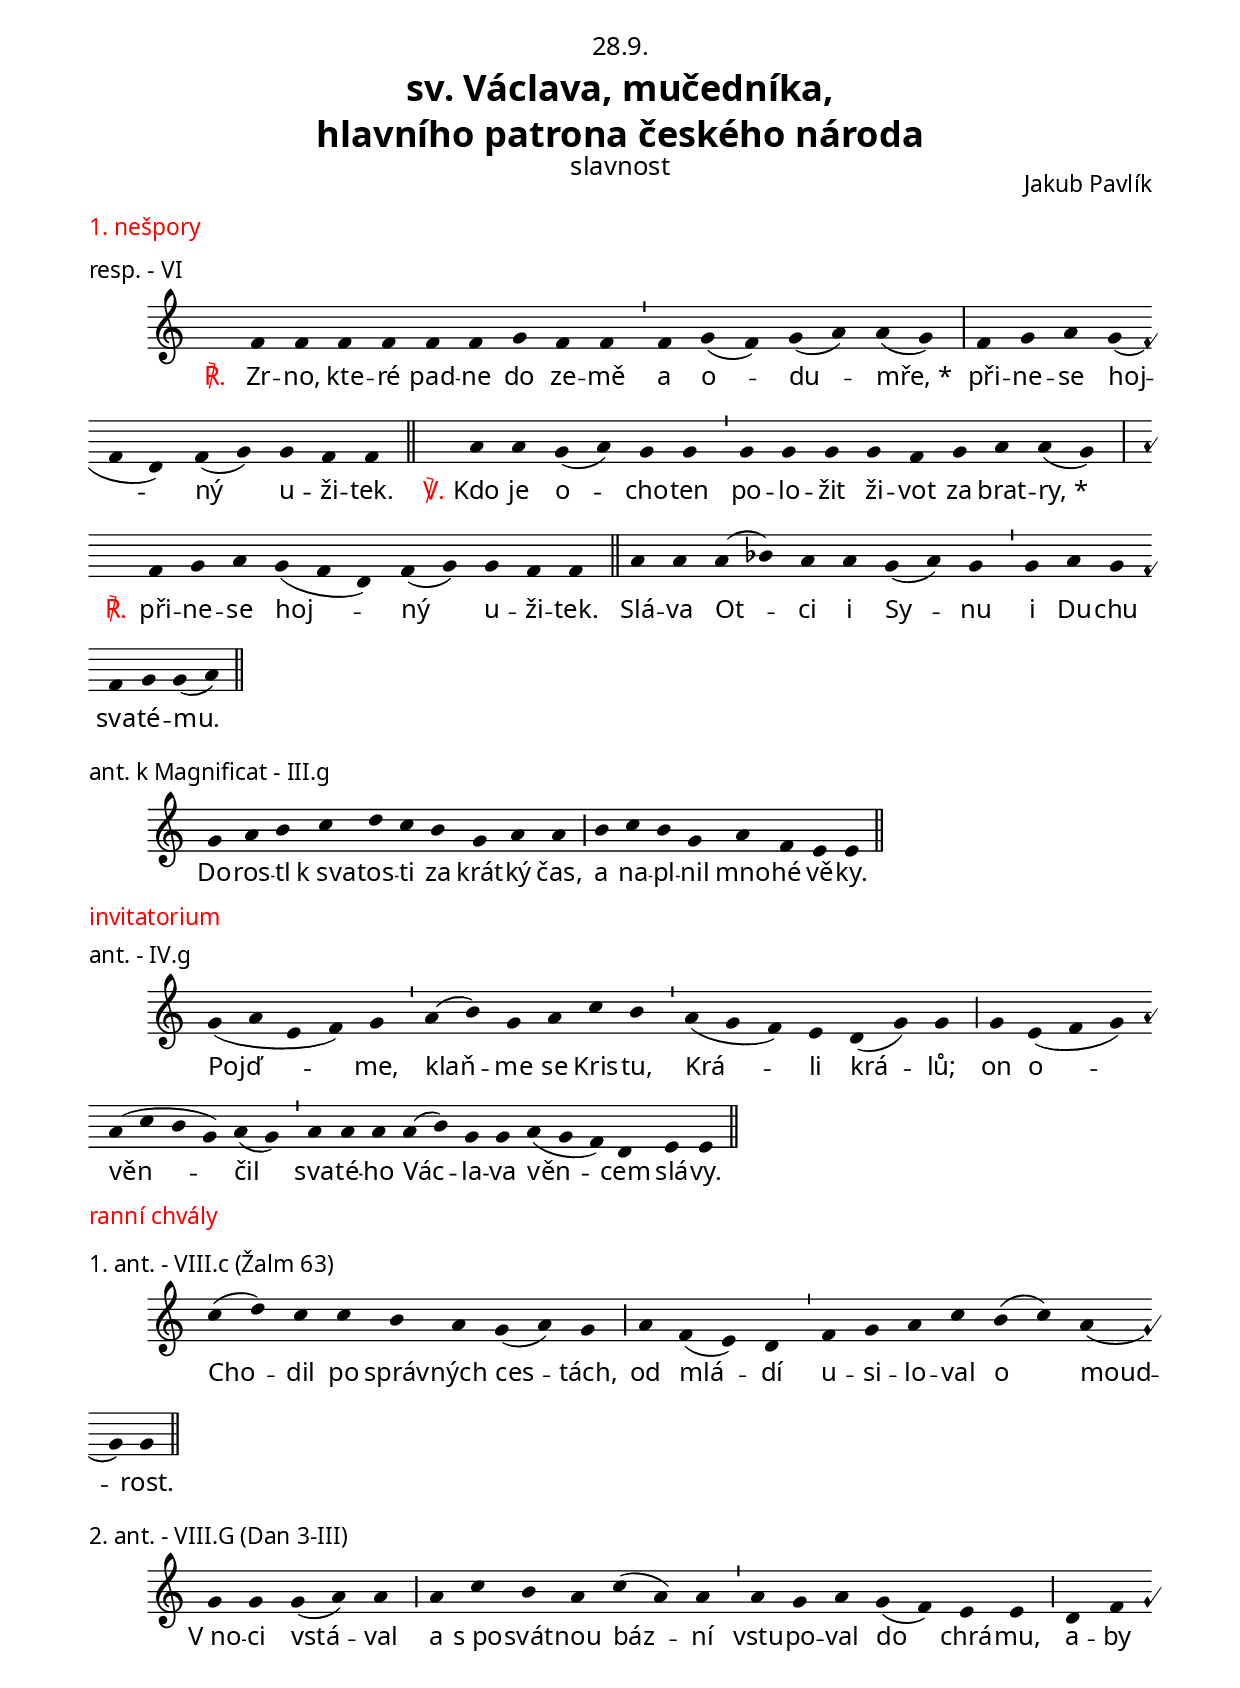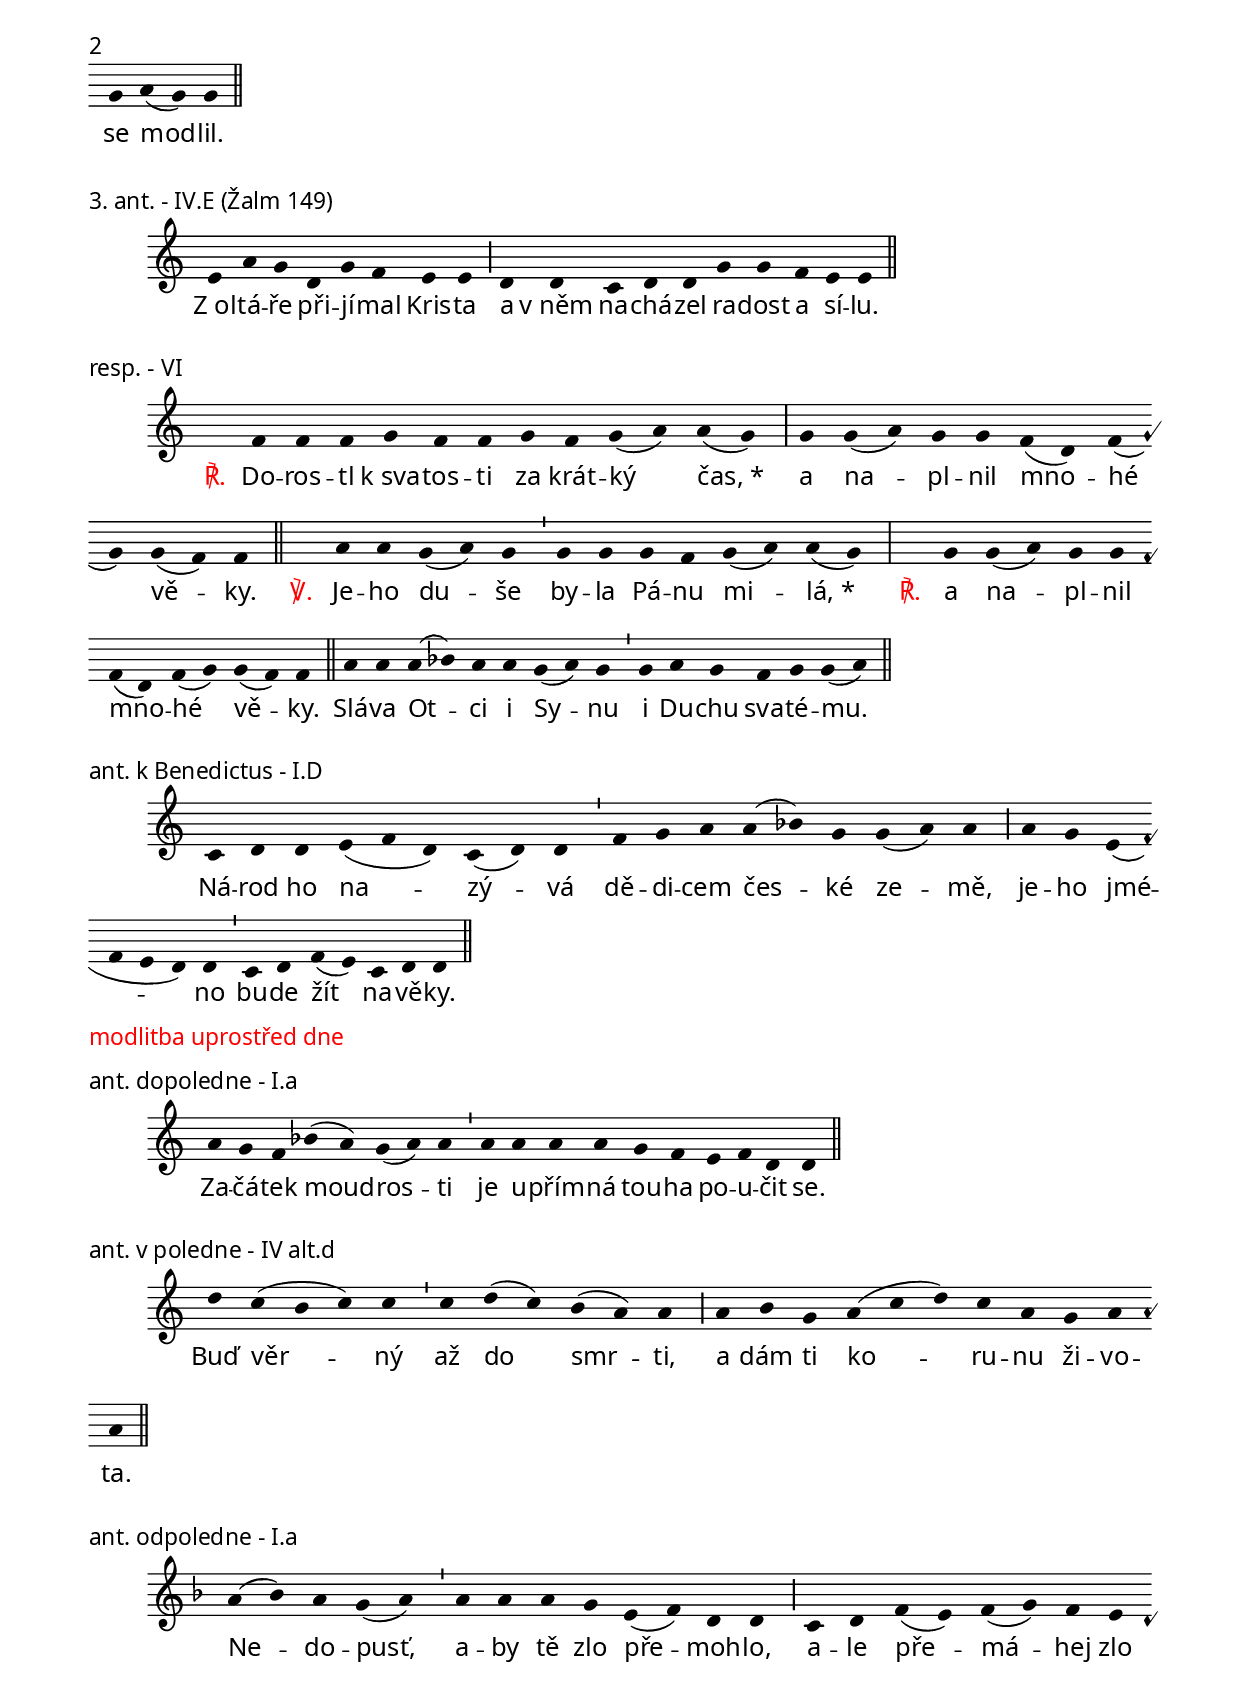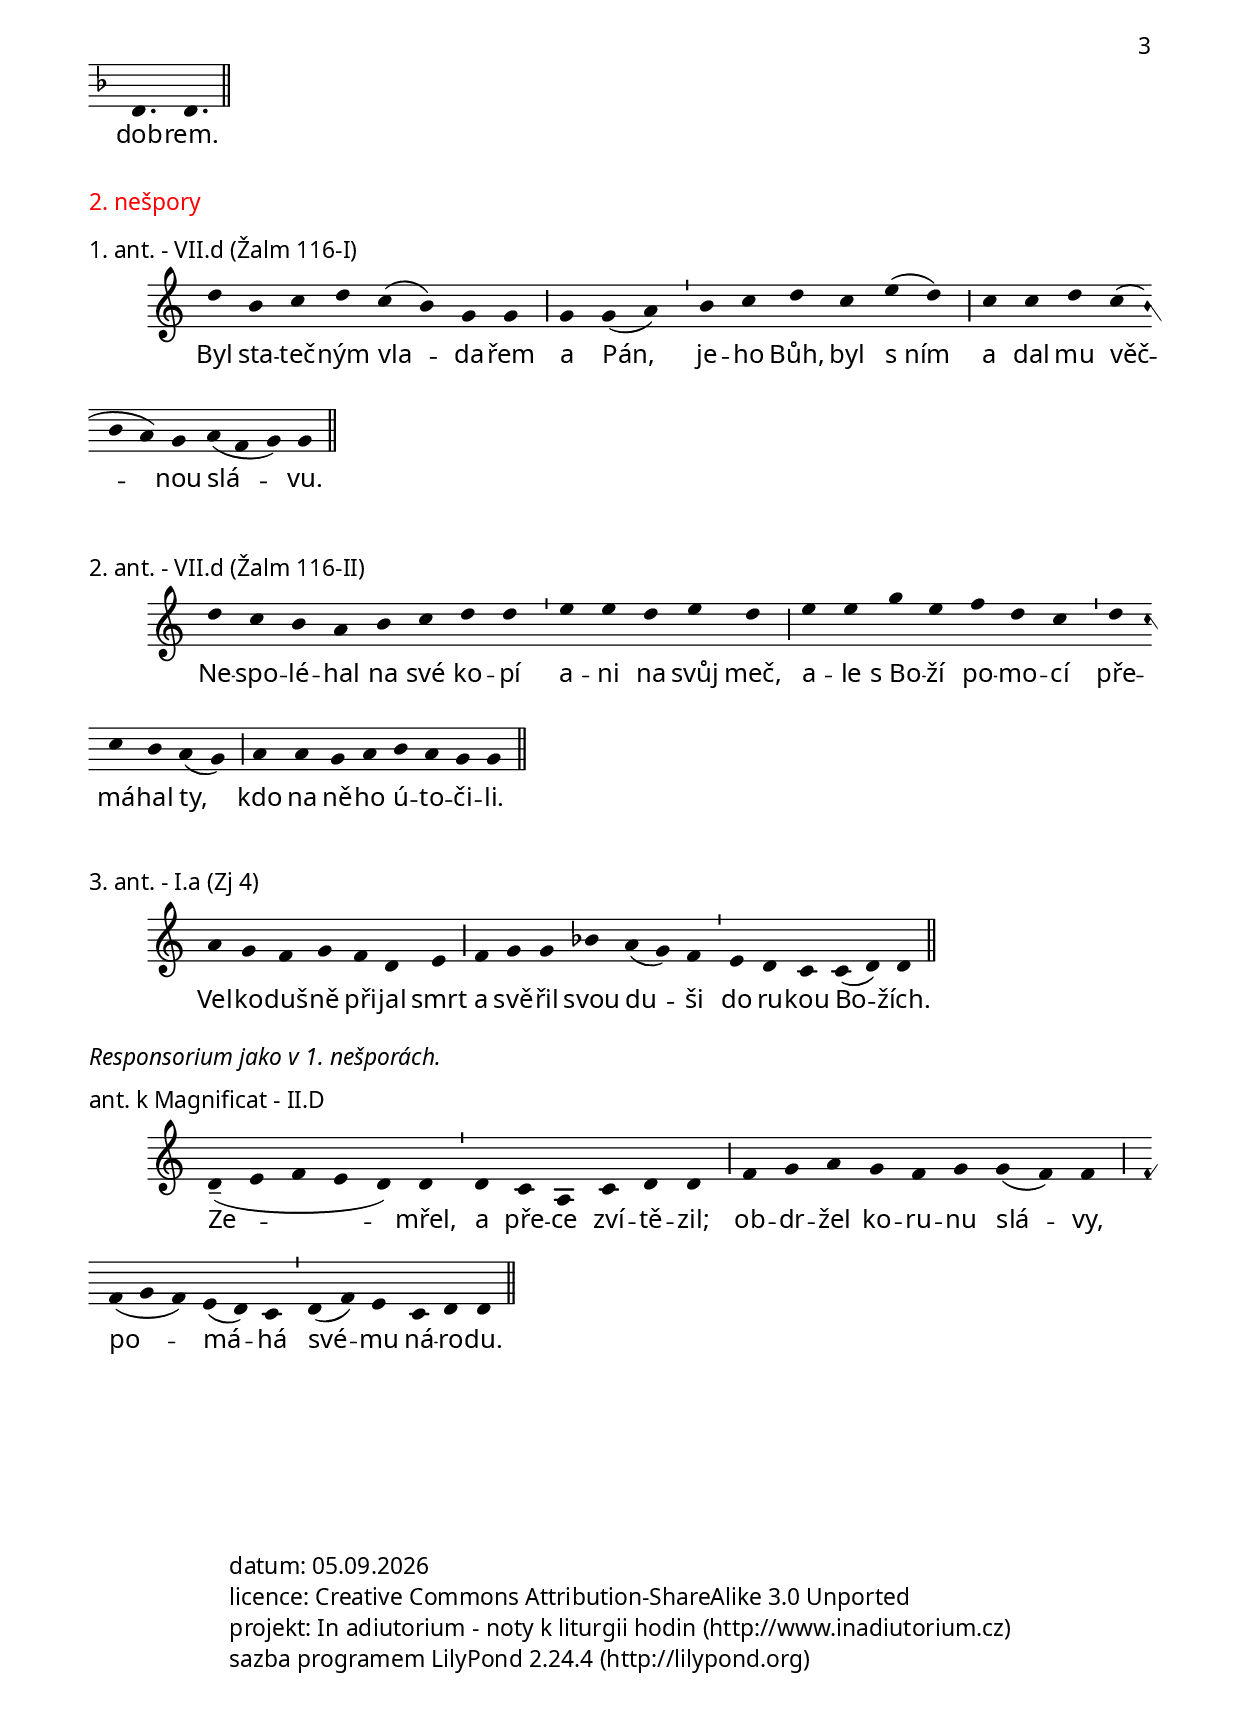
\version "2.15.40"

\include "../spolecne.ly"
\include "../dilyresponsorii.ly"

\header {
  title = \markup\titleSvatek
            \center-column{ "sv. Václava, mučedníka,"
            "hlavního patrona českého národa" }
            slavnost
            28.9.
  composer = "Jakub Pavlík"
}

\markup {\nadpisHodinka {"1. nešpory"}}

\score {
  \relative c' {
    \choralniRezim

    % R
    \neviditelna f
    f4 f f f f f g f f \barMin f g( f) g( a) a( g) \barMax
    f g a g( f d) f( g) g f f \barFinalis
    % V
    \neviditelna a
    a4 a g( a) g g \barMin g g g g f g a a( g) \barMax
    % R
    \neviditelna a
    f g a g( f d) f( g) g f f \barFinalis
    % Slava
    \respVIdoxologie \barFinalis
  }
  \addlyrics {
    \Response Zr -- no, kte -- ré pad -- ne do ze -- mě a o -- du -- mře,_*
    při -- ne -- se hoj -- ný u -- ži -- tek.
    \Verse Kdo je o -- cho -- ten po -- lo -- žit ži -- vot za brat -- ry,_*
    \Response při -- ne -- se hoj -- ný u -- ži -- tek.
    \textRespDoxologie
  }
  \header {
    quid = "resp."
    modus = "VI"
    id = "1ne-r"
    piece = \markup {\sestavTitulekResp}
  }
}

\score {
  \relative c'' {
    \choralniRezim
    g4 a b c d c b g a a \barMaior
    b c b g a f e e \barFinalis
  }
  \addlyrics {
    Do -- ros -- tl k_sva -- tos -- ti za krát -- ký čas,
    a na -- pl -- nil mno -- hé vě -- ky.
  }
  \header {
    quid = "ant. k Magnificat"
    modus = "III"
    differentia = "g"
    psalmus = ""
    id = "1ne-amag"
    piece = \markup {\sestavTitulekBezZalmu}
  }
}

\markup {\nadpisHodinka {"invitatorium"}}

\score {
  \relative c'' {
    \choralniRezim
    g4( a e f) g \barMin
    a( b) g a c b \barMin
    a( g f) e d( g) g \barMaior
    g e( f g) a( c b g) a( g) \barMin
    a a a a( b) g g a( g f) d e e \barFinalis
  }
  \addlyrics {
    Pojď -- me,
    klaň -- me se Kris -- tu,
    Krá -- li krá -- lů;
    on o -- věn -- čil
    sva -- té -- ho Vác -- la -- va
    věn -- cem slá -- vy.
  }
  \header {
    quid = "ant."
    modus = "IV"
    differentia = "g"
    psalmus = ""
    id = "invit"
    piece = \markup {\sestavTitulekBezZalmu}
  }
}

\markup {\nadpisHodinka {"ranní chvály"}}

\score {
  \relative c'' {
    \choralniRezim
    c4( d) c c b a g( a) g \barMaior
    a f( e) d \barMin f g a c b( c) a( g) g \barFinalis
  }
  \addlyrics {
    Cho -- dil po správ -- ných ces -- tách,
    od mlá -- dí u -- si -- lo -- val o moud -- rost.
  }
  \header {
    quid = "1. ant."
    modus = "VIII"
    differentia = "c"
    psalmus = "Žalm 63"
    id = "rch-a1"
    piece = \markup {\sestavTitulek}
  }
}

\score {
  \relative c'' {
    \choralniRezim
    g4 g g( a) a \barMaior
    a c b a c( a) a \barMin
    a g a g( f) e e \barMaior
    d f g a( g) g \barFinalis
  }
  \addlyrics {
    V_no -- ci vstá -- val
    a s_po -- svát -- nou báz -- ní
    vstu -- po -- val do chrá -- mu,
    a -- by se mod -- lil.
  }
  \header {
    quid = "2. ant."
    modus = "VIII"
    differentia = "G"
    psalmus = "Dan 3-III"
    id = "rch-a2"
    piece = \markup {\sestavTitulek}
  }
}

\score {
  \relative c' {
    \choralniRezim
    e4 a g d g f e e \barMaior
    d d c d d g g f e e \barFinalis
  }
  \addlyrics {
    Z_ol -- tá -- ře při -- jí -- mal Kris -- ta
    a v_něm na -- chá -- zel ra -- dost a sí -- lu.
  }
  \header {
    quid = "3. ant."
    modus = "IV"
    differentia = "E"
    psalmus = "Žalm 149"
    id = "rch-a3"
    piece = \markup {\sestavTitulek}
  }
}

\score {
  \relative c' {
    \choralniRezim

    % R
    \neviditelna f
    f4 f f g f f g f g( a) a( g) \barMax
    g g( a) g g f( d) f( g) g( f) f \barFinalis
    % V
    \neviditelna a
    a a g( a) g \barMin g g g f g( a) a( g) \barMax
    % R
    \neviditelna a
    g g( a) g g f( d) f( g) g( f) f \barFinalis
    % Slava
    \respVIdoxologie \barFinalis
  }
  \addlyrics {
    \Response Do -- ros -- tl k_sva -- tos -- ti za krát -- ký čas,_*
    a na -- pl -- nil mno -- hé vě -- ky.
    \Verse Je -- ho du -- še by -- la Pá -- nu mi -- lá,_*
    \Response a na -- pl -- nil mno -- hé vě -- ky.
    \textRespDoxologie
  }
  \header {
    quid = "resp."
    modus = "VI"
    id = "rch-r"
    piece = \markup {\sestavTitulekResp}
  }
}

\score {
  \relative c' {
    \choralniRezim
    c4 d d e( f d) c( d) d \barMin
    f g a a( bes) g g( a) a \barMaior
    a g e( f e d) d \barMin
    c d f( e) c d d \barFinalis
  }
  \addlyrics {
    Ná -- rod ho na -- zý -- vá
    dě -- di -- cem čes -- ké ze -- mě,
    je -- ho jmé -- no
    bu -- de žít na -- vě -- ky.
  }
  \header {
    quid = "ant. k Benedictus"
    modus = "I"
    differentia = "D"
    psalmus = ""
    id = "rch-aben"
    piece = \markup {\sestavTitulekBezZalmu}
  }
}

\markup {\nadpisHodinka {"modlitba uprostřed dne"}}

\score {
  \relative c'' {
    \choralniRezim
    a4 g f bes( a) g( a) a \barMin
    a a a a g f e f d d \barFinalis
  }
  \addlyrics {
    Za -- čá -- tek moud -- ros -- ti
    je u -- přím -- ná tou -- ha po -- u -- čit se.
  }
  \header {
    quid = "ant. dopoledne"
    modus = "I"
    differentia = "a"
    psalmus = ""
    id = "tercie"
    piece = \markup {\sestavTitulekBezZalmu}
  }
}

\score {
  \relative c'' {
    \choralniRezim
    d4 c( b c) c \barMin c d( c) b( a) a \barMaior
    a b g a( c d) c a g a a \barFinalis
  }
  \addlyrics {
    Buď věr -- ný až do smr -- ti,
    a dám ti ko -- ru -- nu ži -- vo -- ta.
  }
  \header {
    quid = "ant. v poledne"
    modus = "IV alt"
    differentia = "d"
    psalmus = ""
    id = "sexta"
    fial = "sanktoral/0506jansarkander.ly#ne-amag?zacatek"
    piece = \markup {\sestavTitulekBezZalmu}
  }
}

\score {
  \relative c'' {
    \choralniRezim
    \key f \major
    a4( bes) a g( a) \barMin
    a a a g e( f) d d \barMaior
    c d f( e) f( g) f e d4. d \barFinalis
  }
  \addlyrics {
    Ne -- do -- pusť,
    a -- by tě zlo pře -- moh -- lo,
    a -- le pře -- má -- hej zlo dob -- rem.
  }
  \header {
    quid = "ant. odpoledne"
    modus = "I"
    differentia = "a"
    psalmus = ""
    id = "nona"
    piece = \markup {\sestavTitulekBezZalmu}
  }
}

\markup {\nadpisHodinka {"2. nešpory"}}

\score {
  \relative c'' {
    \choralniRezim
    d4 b c d c( b) g g \barMaior
    g g( a) \barMin b c d c e( d) \barMaior
    c c d c( b a) g a( f g) g \barFinalis
  }
  \addlyrics {
    Byl sta -- teč -- ným vla -- da -- řem
    a Pán, je -- ho Bůh, byl s_ním
    a dal mu věč -- nou slá -- vu.
  }
  \header {
    quid = "1. ant."
    modus = "VII"
    differentia = "d"
    psalmus = "Žalm 116-I"
    id = "2ne-a1"
    piece = \markup {\sestavTitulek}
  }
}

\score {
  \relative c'' {
    \choralniRezim
    d4 c b a b c d d \barMin
    e e d e d \barMaior
    e e g e f d c \barMin d c b a( g) \barMaior
    a a g a b a g g \barFinalis
  }
  \addlyrics {
    Ne -- spo -- lé -- hal na své ko -- pí
    a -- ni na svůj meč,
    a -- le s_Bo -- ží po -- mo -- cí pře -- má -- hal ty,
    kdo na ně -- ho ú -- to -- či -- li.
  }
  \header {
    quid = "2. ant."
    modus = "VII"
    differentia = "d"
    psalmus = "Žalm 116-II"
    id = "2ne-a2"
    piece = \markup {\sestavTitulek}
  }
}

\score {
  \relative c'' {
    \choralniRezim
    a4 g f g f d e \barMaior
    f g g bes a( g) f \barMin e d c c( d) d \barFinalis
  }
  \addlyrics {
    Vel -- ko -- duš -- ně při -- jal smrt
    a svě -- řil svou du -- ši do ru -- kou Bo -- žích.
  }
  \header {
    quid = "3. ant."
    modus = "I"
    differentia = "a"
    psalmus = "Zj 4"
    placet = "krok na _a_ je nevhodný (ale zatím jsem nenašel libé řešení bez něj)"
    id = "2ne-a3"
    piece = \markup {\sestavTitulek}
  }
}

\markup\italic{Responsorium jako v 1. nešporách.}

\score {
  \relative c' {
    \choralniRezim
    d4--( e f e d) d \barMin
    d c a c d d \barMaior
    f g a g f g g( f) f \barMaior
    f( g f) e( d) c \barMin
    d( f) e c d d \barFinalis
  }
  \addlyrics {
    Ze -- mřel,
    a pře -- ce zví -- tě -- zil;
    ob -- dr -- žel ko -- ru -- nu slá -- vy,
    po -- má -- há
    své -- mu ná -- ro -- du.
  }
  \header {
    quid = "ant. k Magnificat"
    modus = "II"
    differentia = "D"
    psalmus = ""
    id = "2ne-amag"
    piece = \markup {\sestavTitulekBezZalmu}
  }
}